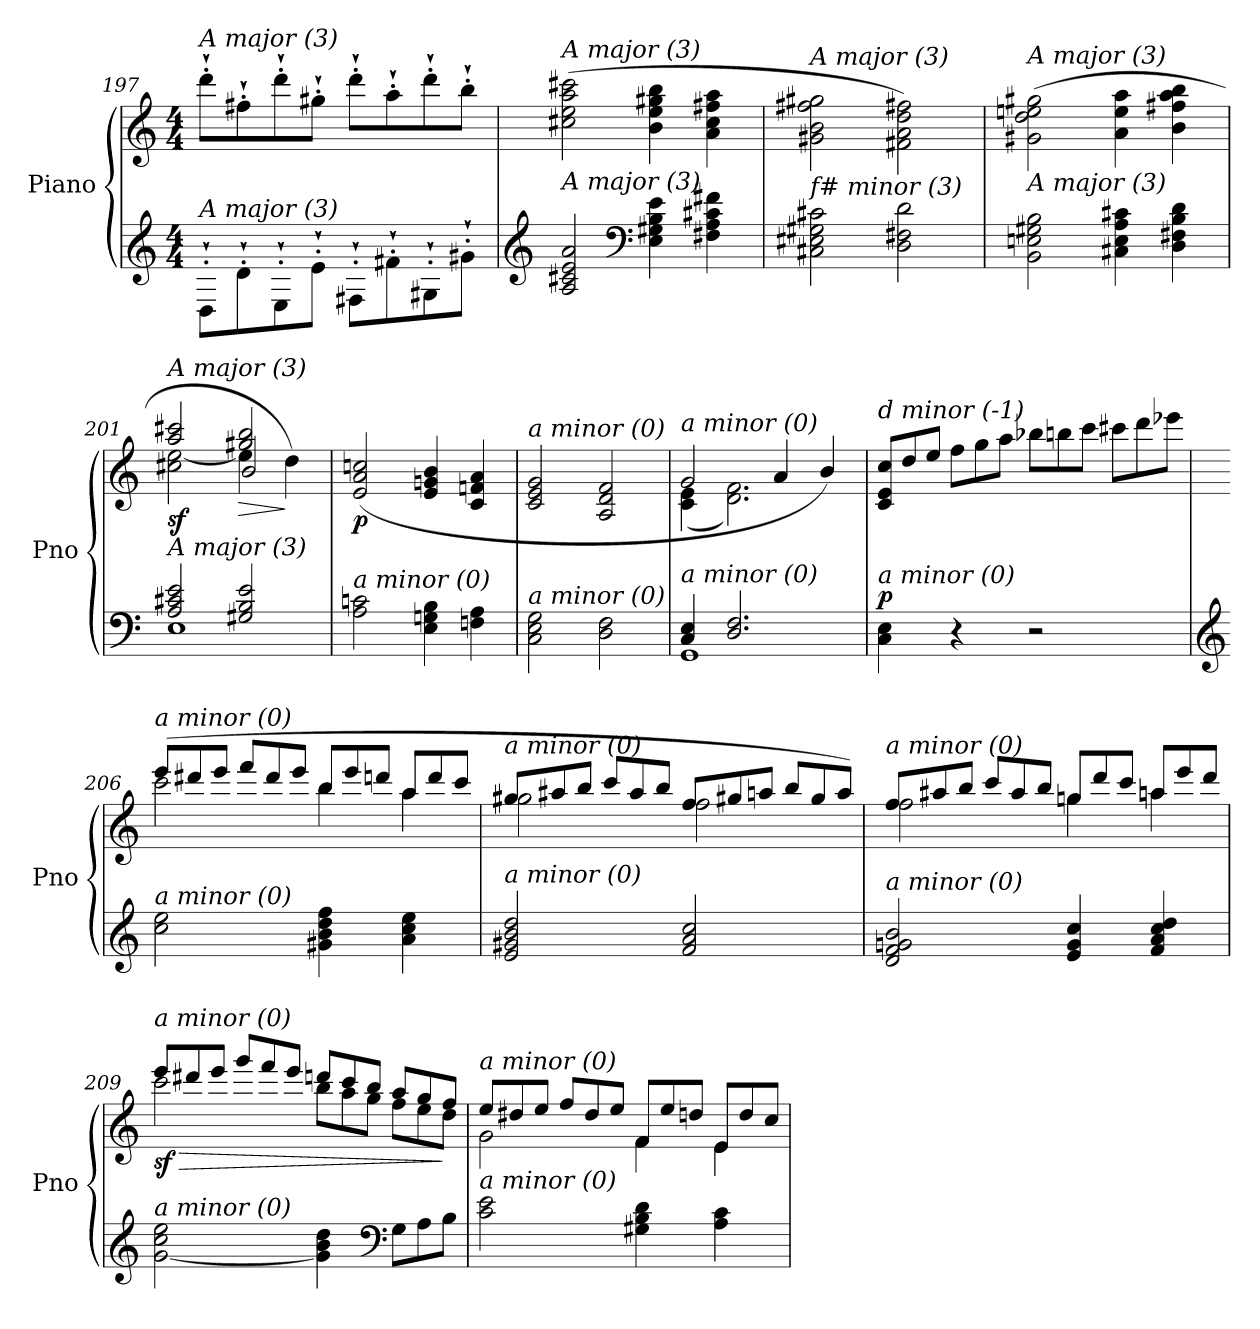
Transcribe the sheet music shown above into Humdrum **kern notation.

**kern	**kern	**dynam
*part1	*part1	*part1
*staff2	*staff1	*staff1/2
*I"Piano	*	*
*I'Pno	*	*
*clefG2	*clefG2	*
*k[]	*k[]	*
*M4/4	*M4/4	*
=197	=197	=197
!	!LO:TX:i:t=A major (3)	!
!LO:TX:i:t=A major (3)	!	!
8D`'\L	8ddd`'\L	.
8d`'\	8ff#X`'\	.
8E`'\	8ddd`'\	.
8e`'\J	8gg#X`'\J	.
8F#X`'\L	8ddd`'\L	.
8f#X`'\	8aa`'\	.
8G#X`'\	8ddd`'\	.
8g#X`'\J	8bb`'\J	.
=198	=198	=198
*clefG2	*	*
!	!LO:TX:i:t=A major (3)	!
!LO:TX:i:t=A major (3)	!	!
!	!	!LO:DY:b
2A/ 2c#X/ 2e/ 2a/	(2cc#X\ 2ee\ 2aa\ 2ccc#X\	other-dynamics
*clefF4	*	*
4E\ 4G#X\ 4B\ 4e\	4b\ 4ee\ 4gg#X\ 4bb\	.
4F#X\ 4A\ 4c#X\ 4f#X\	4a\ 4cc#\ 4ff#X\ 4aa\	.
=199	=199	=199
!	!LO:TX:i:t=A major (3)	!
!LO:TX:i:t=f# minor (3)	!	!
2C#X\ 2E#X\ 2G#X\ 2c#X\	2g#X\ 2b\ 2ff#Xi\ 2gg#X\	.
2D\ 2F#X\ 2d\	2f#X\ 2a\ 2dd\ 2ff#X\)	.
!!LO:LB:g=z
=200	=200	=200
!	!LO:TX:i:t=A major (3)	!
!LO:TX:i:t=A major (3)	!	!
!	!	!LO:DY:b
2BB\ 2En\ 2G#X\ 2B\	(2g#X\ 2dd\ 2een\ 2gg#X\	other-dynamics
4C#X\ 4E\ 4A\ 4c#X\	4a\ 4ee\ 4aa\	.
4D\ 4F#X\ 4B\ 4d\	4b\ 4ff#X\ 4aa\ 4bb\	.
=201	=201	=201
*^	*^	*
*	*^	*	*^	*
!	!	!	!LO:TX:i:t=A major (3)	!	!	!
!LO:TX:i:t=A major (3)	!	!	!	!	!	!
!	!	!	!	!	!	!LO:DY:b
2ryy	2A/ 2c#X/ 2e/	1E	2aa/ 2ccc#X/	2cc#X\ [2ee\	2ryy	sf
!	!	!	!	!	!	!LO:HP:b
2ryy	2G#X/ 2B/ 2e/	.	2gg#X/ 2bb/	4ee\]	2b/	>
.	.	.	.	4dd\)	.	]
*v	*v	*v	*	*	*	*
*	*	*v	*v	*
=202	=202	=202	=202
!	!LO:TX:i:t=a minor (0)	!	!
!LO:TX:i:t=a minor (0)	!	!	!
!	!	!	!LO:DY:b
*	*v	*v	*
2A\ 2cn\	(2e/ 2a/ 2ccn/	p
4E\ 4Gn\ 4B\	4e/ 4gn/ 4b/	.
4Fn\ 4A\	4c/ 4fn/ 4a/	.
=203	=203	=203
!	!LO:TX:i:t=a minor (0)	!
!LO:TX:i:t=a minor (0)	!	!
2C\ 2E\ 2G\	2c/ 2e/ 2g/	.
2D\ 2F\	2A/ 2d/ 2f/	.
=204	=204	=204
*^	*^	*
!	!	!LO:TX:i:t=a minor (0)	!	!
!LO:TX:i:t=a minor (0)	!	!	!	!
!	!	!	!	!LO:DY:b
4C/ 4E/	1GG	2g/	(4c\ 4e\	other-dynamics
2.D/ 2.F/	.	.	2.d\ 2.f\)	.
.	.	4a/	.	.
.	.	4b/)	.	.
*v	*v	*	*	*
*	*v	*v	*
=205	=205	=205
*	*Xtuplet	*
!	!LO:TX:i:t=d minor (-1)	!
!LO:TX:i:t=a minor (0)	!	!
!	!	!LO:DY:a=2
4C\ 4E\	12c/ 12e/ 12cc/L	p
.	12dd/	.
.	12ee/J	.
4r	12ff\L	.
.	12gg\	.
.	12aa\J	.
2r	12bb-X\L	.
.	12bbn\	.
.	12ccc\J	.
.	12ccc#X\L	.
.	12ddd\	.
.	12eee-Xi\J	.
!!LO:LB:g=z
=206	=206	=206
*clefG2	*	*
*	*^	*
!	!LO:TX:i:t=a minor (0)	!	!
!LO:TX:i:t=a minor (0)	!	!	!
!	!	!	!LO:DY:b
2cc\ 2ee\	(12eee/L	2ccc\	other-dynamics
.	12ddd#X/	.	.
.	12eee/J	.	.
.	12fff/L	.	.
.	12ddd#/	.	.
.	12eee/J	.	.
4g#X\ 4b\ 4dd\ 4ff\	12bb/L	4bb\	.
.	12eee/	.	.
.	12dddn/J	.	.
4a\ 4cc\ 4ee\	12aa/L	4aa\	.
.	12ddd/	.	.
.	12ccc/J	.	.
=207	=207	=207	=207
!	!LO:TX:i:t=a minor (0)	!	!
!LO:TX:i:t=a minor (0)	!	!	!
2e/ 2g#X/ 2b/ 2dd/	12gg#X/L	2gg#\	.
.	12aa#X/	.	.
.	12bb/J	.	.
.	12ccc/L	.	.
.	12aa#/	.	.
.	12bb/J	.	.
2f/ 2a/ 2cc/	12ff/L	2ff\	.
.	12gg#X/	.	.
.	12aan/J	.	.
.	12bb/L	.	.
.	12gg#/	.	.
.	12aa/J)	.	.
!!LO:LB:g=z	!!
=208	=208	=208	=208
!	!LO:TX:i:t=a minor (0)	!	!
!LO:TX:i:t=a minor (0)	!	!	!
!	!	!	!LO:DY:b
2d/ 2f/ 2gn/ 2b/	12ff/L	2ff\	other-dynamics
.	12aa#X/	.	.
.	12bb/J	.	.
.	12ccc/L	.	.
.	12aa#/	.	.
.	12bb/J	.	.
4e/ 4g/ 4cc/	12gg/L	4ggn\	.
.	12ddd/	.	.
.	12ccc/J	.	.
4f/ 4a/ 4cc/ 4dd/	12aan/L	4aan\	.
.	12eee/	.	.
.	12ddd/J	.	.
=209	=209	=209	=209
!	!LO:TX:i:t=a minor (0)	!	!
!LO:TX:i:t=a minor (0)	!	!	!
!	!	!	!LO:DY:b
[2g\ 2cc\ 2ee\	12eee/L	2ccc\	sf
!	!	!	!LO:HP:b
.	12ddd#X/	.	>
.	12eee/J	.	.
.	12ggg/L	.	.
.	12fff/	.	.
.	12eee/J	.	.
4g\] 4b\ 4dd\	12dddn/L	12bb\L	.
.	12ccc/	12aa\	.
.	12bb/J	12gg\J	.
*clefF4	*	*	*
*Xtuplet	*	*	*
12G\L	12aa/L	12ff\L	.
12A\	12gg/	12ee\	.
12B\J	12ff/J	12dd\J	]
=210	=210	=210	=210
!	!LO:TX:i:t=a minor (0)	!	!
!LO:TX:i:t=a minor (0)	!	!	!
2c\ 2e\	12ee/L	2g\	.
.	12dd#X/	.	.
.	12ee/J	.	.
.	12ff/L	.	.
.	12dd#/	.	.
.	12ee/J	.	.
4G#X\ 4B\ 4d\	12f/L	4f\	.
.	12ee/	.	.
.	12ddn/J	.	.
4A\ 4c\	12e/L	4e\	.
.	12dd/	.	.
.	12cc/J	.	.
*	*v	*v	*
=	=	=
*-	*-	*-
